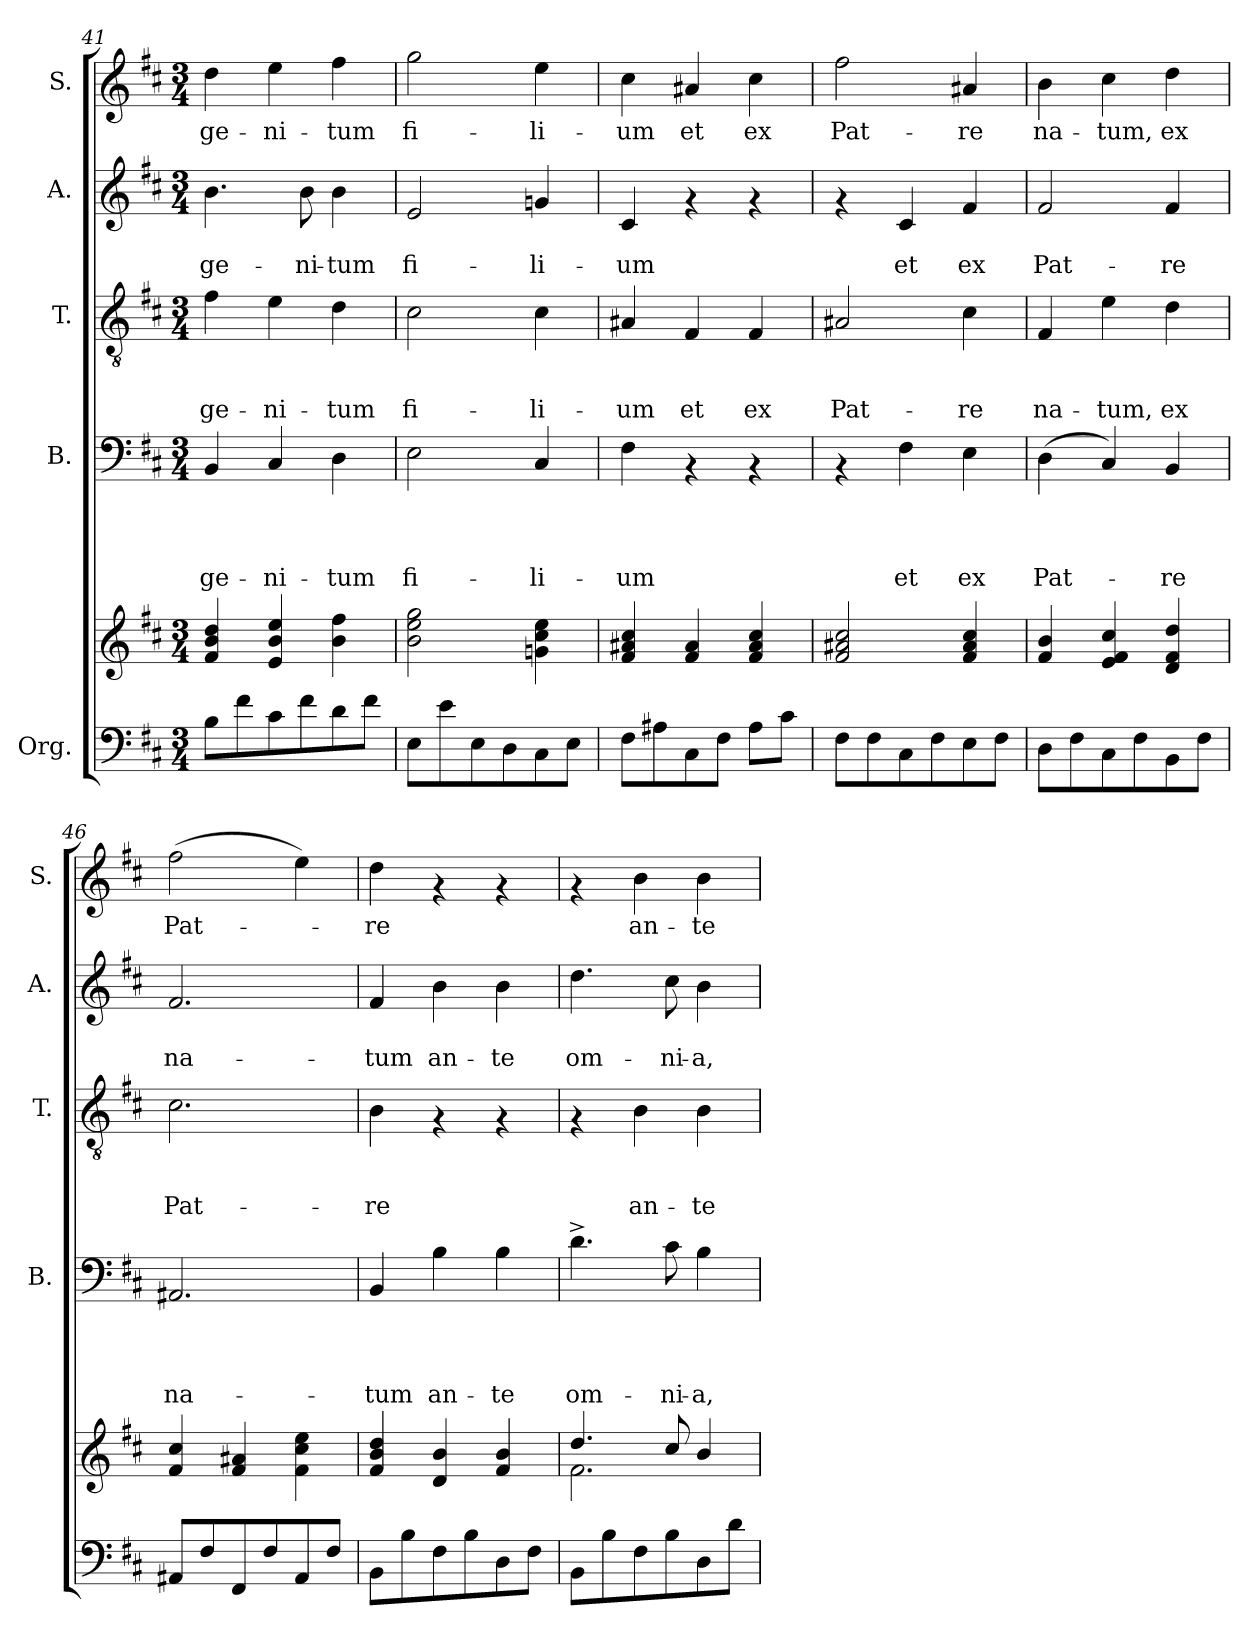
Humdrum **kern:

**kern	**kern	**kern	**text	**text	**text	**text	**kern	**text	**text	**text	**kern	**text	**text	**kern	**text
*part5	*part5	*part4	*part4	*part4	*part4	*part4	*part3	*part3	*part3	*part3	*part2	*part2	*part2	*part1	*part1
*staff6	*staff5	*staff4	*staff4	*staff4	*staff4	*staff4	*staff3	*staff3	*staff3	*staff3	*staff2	*staff2	*staff2	*staff1	*staff1
*I"Org.	*	*I"B.	*	*	*	*	*I"T.	*	*	*	*I"A.	*	*	*I"S.	*
*	*	*I'B.	*	*	*	*	*I'T.	*	*	*	*I'A.	*	*	*I'S.	*
*clefF4	*clefG2	*clefF4	*	*	*	*	*clefGv2	*	*	*	*clefG2	*	*	*clefG2	*
*k[f#c#]	*k[f#c#]	*k[f#c#]	*	*	*	*	*k[f#c#]	*	*	*	*k[f#c#]	*	*	*k[f#c#]	*
*D:	*D:	*D:	*	*	*	*	*D:	*	*	*	*D:	*	*	*D:	*
*M3/4	*M3/4	*M3/4	*	*	*	*	*M3/4	*	*	*	*M3/4	*	*	*M3/4	*
=41	=41	=41	=41	=41	=41	=41	=41	=41	=41	=41	=41	=41	=41	=41	=41
!	!	!	!	!	!	!LO:LY:b	!	!	!	!LO:LY:b	!	!	!LO:LY:b	!	!LO:LY:b
8B\L	4f#/ 4b/ 4dd/	4BB/	.	.	.	-ge-	4f#\	.	.	-ge-	4.b\	.	-ge-	4dd\	-ge-
8f#\	.	.	.	.	.	.	.	.	.	.	.	.	.	.	.
!	!	!	!	!	!	!LO:LY:b	!	!	!	!LO:LY:b	!	!	!	!	!LO:LY:b
8c#\	4e/ 4b/ 4ee/	4C#/	.	.	.	-ni-	4e\	.	.	-ni-	.	.	.	4ee\	-ni-
!	!	!	!	!	!	!	!	!	!	!	!	!	!LO:LY:b	!	!
8f#\	.	.	.	.	.	.	.	.	.	.	8b\	.	-ni-	.	.
!	!	!	!	!	!	!LO:LY:b	!	!	!	!LO:LY:b	!	!	!LO:LY:b	!	!LO:LY:b
8d\	4b\ 4ff#\	4D\	.	.	.	-tum	4d\	.	.	-tum	4b\	.	-tum	4ff#\	-tum
8f#\J	.	.	.	.	.	.	.	.	.	.	.	.	.	.	.
=42	=42	=42	=42	=42	=42	=42	=42	=42	=42	=42	=42	=42	=42	=42	=42
!	!	!	!	!	!	!LO:LY:b	!	!	!	!LO:LY:b	!	!	!LO:LY:b	!	!LO:LY:b
8E\L	2b\ 2ee\ 2gg\	2E\	.	.	.	fi-	2c#\	.	.	fi-	2e/	.	fi-	2gg\	fi-
8e\	.	.	.	.	.	.	.	.	.	.	.	.	.	.	.
8E\	.	.	.	.	.	.	.	.	.	.	.	.	.	.	.
8D\	.	.	.	.	.	.	.	.	.	.	.	.	.	.	.
!	!	!	!	!	!	!LO:LY:b	!	!	!	!LO:LY:b	!	!	!LO:LY:b	!	!LO:LY:b
8C#\	4gn\ 4cc#\ 4ee\	4C#/	.	.	.	-li-	4c#\	.	.	-li-	4gn/	.	-li-	4ee\	-li-
8E\J	.	.	.	.	.	.	.	.	.	.	.	.	.	.	.
=43	=43	=43	=43	=43	=43	=43	=43	=43	=43	=43	=43	=43	=43	=43	=43
!	!	!	!	!	!	!LO:LY:b	!	!	!	!LO:LY:b	!	!	!LO:LY:b	!	!LO:LY:b
8F#\L	4f#/ 4a#X/ 4cc#/	4F#\	.	.	.	-um	4A#X/	.	.	-um	4c#/	.	-um	4cc#\	-um
8A#X\	.	.	.	.	.	.	.	.	.	.	.	.	.	.	.
!	!	!	!	!	!	!	!	!	!	!LO:LY:b	!	!	!	!	!LO:LY:b
8C#\	4f#/ 4a#/	4rAA	.	.	.	.	4F#/	.	.	et	4rf	.	.	4a#X/	et
8F#\J	.	.	.	.	.	.	.	.	.	.	.	.	.	.	.
!	!	!	!	!	!	!	!	!	!	!LO:LY:b	!	!	!	!	!LO:LY:b
8A#\L	4f#/ 4a#/ 4cc#/	4rAA	.	.	.	.	4F#/	.	.	ex	4rf	.	.	4cc#\	ex
8c#\J	.	.	.	.	.	.	.	.	.	.	.	.	.	.	.
=44	=44	=44	=44	=44	=44	=44	=44	=44	=44	=44	=44	=44	=44	=44	=44
!	!	!	!	!	!	!	!	!	!	!LO:LY:b	!	!	!	!	!LO:LY:b
8F#\L	2f#/ 2a#X/ 2cc#/	4rAA	.	.	.	.	2A#X/	.	.	Pat-	4rf	.	.	2ff#\	Pat-
8F#\	.	.	.	.	.	.	.	.	.	.	.	.	.	.	.
!	!	!	!	!	!	!LO:LY:b	!	!	!	!	!	!	!LO:LY:b	!	!
8C#\	.	4F#\	.	.	.	et	.	.	.	.	4c#/	.	et	.	.
8F#\	.	.	.	.	.	.	.	.	.	.	.	.	.	.	.
!	!	!	!	!	!	!LO:LY:b	!	!	!	!LO:LY:b	!	!	!LO:LY:b	!	!LO:LY:b
8E\	4f#/ 4a#/ 4cc#/	4E\	.	.	.	ex	4c#\	.	.	-re	4f#/	.	ex	4a#X/	-re
8F#\J	.	.	.	.	.	.	.	.	.	.	.	.	.	.	.
!!LO:LB:g=z
=45	=45	=45	=45	=45	=45	=45	=45	=45	=45	=45	=45	=45	=45	=45	=45
!	!	!	!	!	!	!LO:LY:b	!	!	!	!LO:LY:b	!	!	!LO:LY:b	!	!LO:LY:b
8D\L	4f#/ 4b/	(>4D\	.	.	.	Pat-	4F#/	.	.	na-	2f#/	.	Pat-	4b\	na-
8F#\	.	.	.	.	.	.	.	.	.	.	.	.	.	.	.
!	!	!	!	!	!	!	!	!	!	!LO:LY:b	!	!	!	!	!LO:LY:b
8C#\	4e/ 4f#/ 4cc#/	4C#/)	.	.	.	.	4e\	.	.	-tum,	.	.	.	4cc#\	-tum,
8F#\	.	.	.	.	.	.	.	.	.	.	.	.	.	.	.
!	!	!	!	!	!	!LO:LY:b	!	!	!	!LO:LY:b	!	!	!LO:LY:b	!	!LO:LY:b
8BB\	4d/ 4f#/ 4dd/	4BB/	.	.	.	-re	4d\	.	.	ex	4f#/	.	-re	4dd\	ex
8F#\J	.	.	.	.	.	.	.	.	.	.	.	.	.	.	.
=46	=46	=46	=46	=46	=46	=46	=46	=46	=46	=46	=46	=46	=46	=46	=46
!	!	!	!	!	!	!LO:LY:b	!	!	!	!LO:LY:b	!	!	!LO:LY:b	!	!LO:LY:b
8AA#X/L	4f#/ 4cc#/	2.AA#X/	.	.	.	na-	2.c#\	.	.	Pat-	2.f#/	.	na-	(>2ff#\	Pat-
8F#/	.	.	.	.	.	.	.	.	.	.	.	.	.	.	.
8FF#/	4f#/ 4a#X/	.	.	.	.	.	.	.	.	.	.	.	.	.	.
8F#/	.	.	.	.	.	.	.	.	.	.	.	.	.	.	.
8AA#/	4f#\ 4cc#\ 4ee\	.	.	.	.	.	.	.	.	.	.	.	.	4ee\)	.
8F#/J	.	.	.	.	.	.	.	.	.	.	.	.	.	.	.
=47	=47	=47	=47	=47	=47	=47	=47	=47	=47	=47	=47	=47	=47	=47	=47
!	!	!	!	!	!	!LO:LY:b	!	!	!	!LO:LY:b	!	!	!LO:LY:b	!	!LO:LY:b
8BB\L	4f#/ 4b/ 4dd/	4BB/	.	.	.	-tum	4B\	.	.	-re	4f#/	.	-tum	4dd\	-re
8B\	.	.	.	.	.	.	.	.	.	.	.	.	.	.	.
!	!	!	!	!	!	!LO:LY:b	!	!	!	!	!	!	!LO:LY:b	!	!
8F#\	4d/ 4b/	4B\	.	.	.	an-	4rF	.	.	.	4b\	.	an-	4rf	.
8B\	.	.	.	.	.	.	.	.	.	.	.	.	.	.	.
!	!	!	!	!	!	!LO:LY:b	!	!	!	!	!	!	!LO:LY:b	!	!
8D\	4f#/ 4b/	4B\	.	.	.	-te	4rF	.	.	.	4b\	.	-te	4rf	.
8F#\J	.	.	.	.	.	.	.	.	.	.	.	.	.	.	.
=48	=48	=48	=48	=48	=48	=48	=48	=48	=48	=48	=48	=48	=48	=48	=48
*	*^	*	*	*	*	*	*	*	*	*	*	*	*	*	*
!	!	!	!	!	!	!	!LO:LY:b	!	!	!	!	!	!	!LO:LY:b	!	!
8BB\L	4.dd/	2.f#\	4.d^>\	.	.	.	om-	4rF	.	.	.	4.dd\	.	om-	4rf	.
8B\	.	.	.	.	.	.	.	.	.	.	.	.	.	.	.	.
!	!	!	!	!	!	!	!	!	!	!	!LO:LY:b	!	!	!	!	!LO:LY:b
8F#\	.	.	.	.	.	.	.	4B\	.	.	an-	.	.	.	4b\	an-
!	!	!	!	!	!	!	!LO:LY:b	!	!	!	!	!	!	!LO:LY:b	!	!
8B\	8cc#/	.	8c#\	.	.	.	-ni-	.	.	.	.	8cc#\	.	-ni-	.	.
!	!	!	!	!	!	!	!LO:LY:b	!	!	!	!LO:LY:b	!	!	!LO:LY:b	!	!LO:LY:b
8D\	4b/	.	4B\	.	.	.	-a,	4B\	.	.	-te	4b\	.	-a,	4b\	-te
8d\J	.	.	.	.	.	.	.	.	.	.	.	.	.	.	.	.
*	*v	*v	*	*	*	*	*	*	*	*	*	*	*	*	*	*
=	=	=	=	=	=	=	=	=	=	=	=	=	=	=	=
*-	*-	*-	*-	*-	*-	*-	*-	*-	*-	*-	*-	*-	*-	*-	*-
